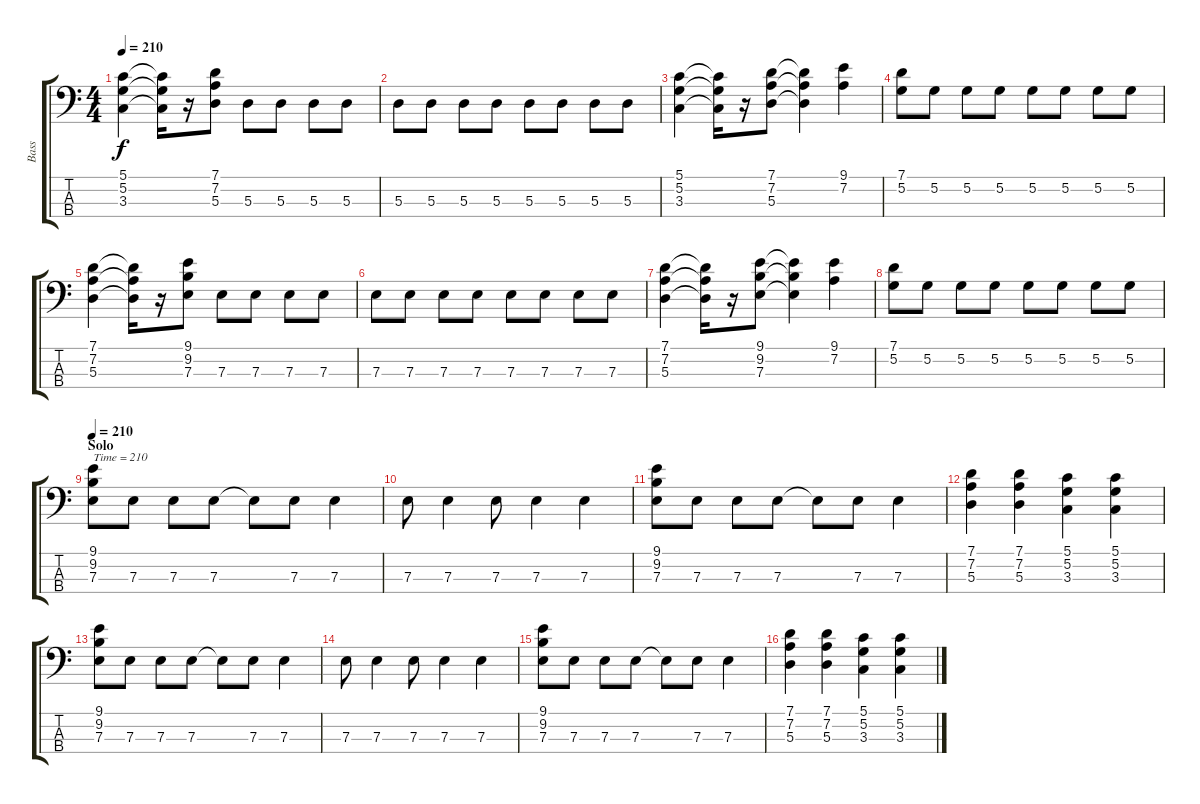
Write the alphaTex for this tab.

\track ("Bass" "Bass") {instrument electricbassfinger}
\staff {score tabs}
\tuning (G2 D2 A1 E1) {hide}
\ts (4 4)
\tempo 210
\clef f4
\ks c
(5.1 5.2 3.3).4{dy f} (5.1{t} 5.2{t} 3.3{t}).16 r.16 (7.1 7.2 5.3).8 5.3.8 5.3.8 5.3.8 5.3.8 |
5.3.8 5.3.8 5.3.8 5.3.8 5.3.8 5.3.8 5.3.8 5.3.8 |
(5.1 5.2 3.3).4 (5.1{t} 5.2{t} 3.3{t}).16 r.16 (7.1 7.2 5.3).8 (7.1{t} 7.2{t} 5.3{t}).4 (9.1 7.2).4 |
(7.1 5.2).8 5.2.8 5.2.8 5.2.8 5.2.8 5.2.8 5.2.8 5.2.8 |
(7.1 7.2 5.3).4 (7.1{t} 7.2{t} 5.3{t}).16 r.16 (9.1 9.2 7.3).8 7.3.8 7.3.8 7.3.8 7.3.8 |
7.3.8 7.3.8 7.3.8 7.3.8 7.3.8 7.3.8 7.3.8 7.3.8 |
(7.1 7.2 5.3).4 (7.1{t} 7.2{t} 5.3{t}).16 r.16 (9.1 9.2 7.3).8 (9.1{t} 9.2{t} 7.3{t}).4 (9.1 7.2).4 |
(7.1 5.2).8 5.2.8 5.2.8 5.2.8 5.2.8 5.2.8 5.2.8 5.2.8 |
\section ("" "Solo")
\tempo 210
(9.1 9.2 7.3).8{txt "Time = 210"} 7.3.8 7.3.8 7.3.8 7.3{t}.8 7.3.8 7.3.4 |
7.3.8 7.3.4 7.3.8 7.3.4 7.3.4 |
(9.1 9.2 7.3).8 7.3.8 7.3.8 7.3.8 7.3{t}.8 7.3.8 7.3.4 |
(7.1 7.2 5.3).4 (7.1 7.2 5.3).4 (5.1 5.2 3.3).4 (5.1 5.2 3.3).4 |
(9.1 9.2 7.3).8 7.3.8 7.3.8 7.3.8 7.3{t}.8 7.3.8 7.3.4 |
7.3.8 7.3.4 7.3.8 7.3.4 7.3.4 |
(9.1 9.2 7.3).8 7.3.8 7.3.8 7.3.8 7.3{t}.8 7.3.8 7.3.4 |
(7.1 7.2 5.3).4 (7.1 7.2 5.3).4 (5.1 5.2 3.3).4 (5.1 5.2 3.3).4
